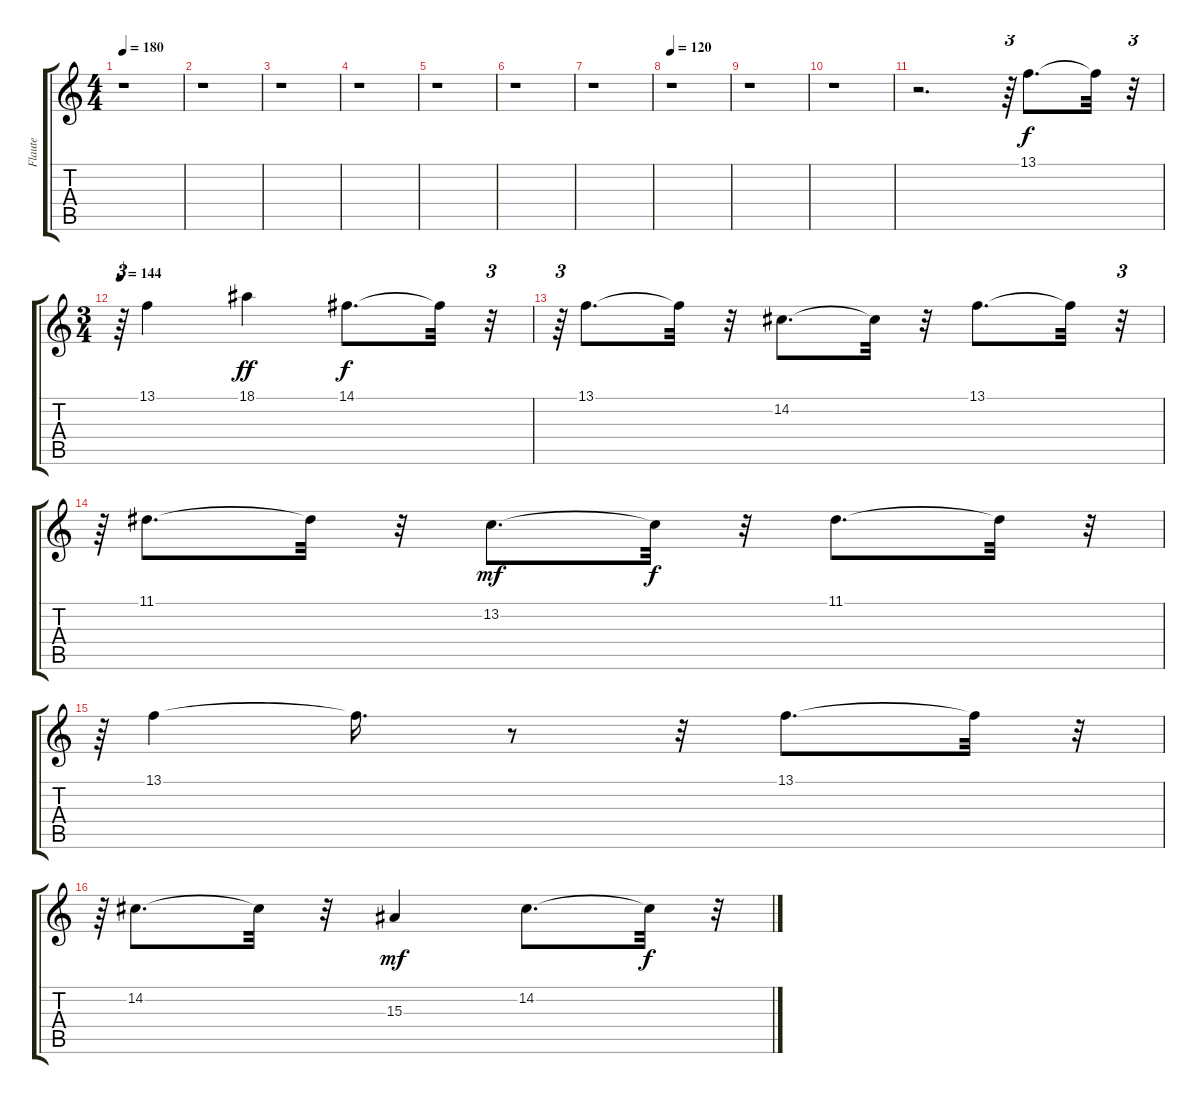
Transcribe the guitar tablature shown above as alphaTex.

\track ("Flaute" "Flaute") {instrument flute}
\staff {score tabs}
\tuning (E4 B3 G3 D3 A2 E2) {hide}
\ts (4 4)
\tempo 180
\clef g2
\ks c
r.1{dy f} |
r.1 |
r.1 |
r.1 |
r.1 |
r.1 |
r.1 |
\tempo 120
r.1 |
r.1 |
r.1 |
r.2{d} r.64{tu (3 2)} 13.1.8{d balance 11 instrument flute} 13.1{t}.32 r.32{tu (3 2)} |
\ts (3 4)
\tempo 144
r.64{tu (3 2)} 13.1.4 18.1.4{dy ff} 14.1.8{d dy f} 14.1{t}.32 r.32{tu (3 2)} |
r.64{tu (3 2)} 13.1.8{d} 13.1{t}.32 r.32 14.2.8{d} 14.2{t}.32 r.32 13.1.8{d} 13.1{t}.32 r.32{tu (3 2)} |
r.64{tu (3 2)} 11.1.8{d} 11.1{t}.32 r.32 13.2.8{d dy mf} 13.2{t}.32{dy f} r.32 11.1.8{d} 11.1{t}.32 r.32{tu (3 2)} |
r.64{tu (3 2)} 13.1.4 13.1{t}.16{d} r.8 r.32 13.1.8{d} 13.1{t}.32 r.32{tu (3 2)} |
r.64{tu (3 2)} 14.2.8{d} 14.2{t}.32 r.32 15.3.4{dy mf} 14.2.8{d} 14.2{t}.32{dy f} r.32{tu (3 2)}
